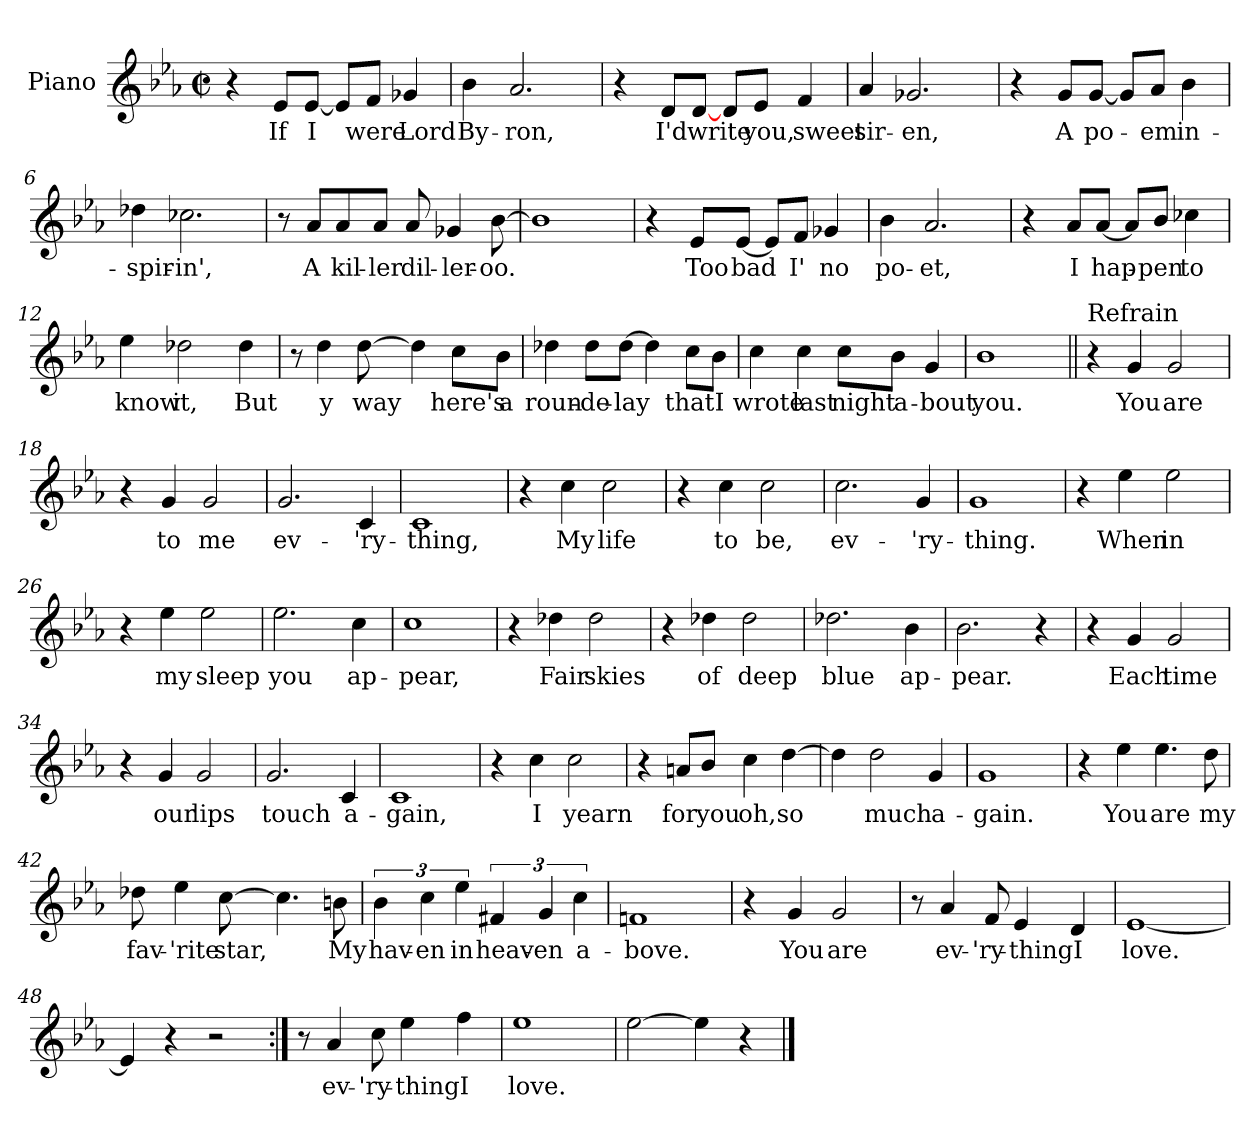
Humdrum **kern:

**kern	**text
*part1	*part1
*staff1	*staff1
*I"Piano	*
*I'Pno.	*
*clefG2	*
*k[b-e-a-]	*
*E-:	*
*M2/2	*
*met(c|)	*
=1	=1
4r	.
8e-/L	If
[8e-/J	I
8e-/L]	.
8f/J	were
4g-X/	Lord
=2	=2
4b-\	By-
2.a-/	-ron,
=3	=3
4r	.
8d/L	I'd
[8d/J	write
8d/L	.
8e-/J	you,
4f/	sweet
=4	=4
4a-/	sir-
2.g-X/	-en,
=5	=5
4r	.
8g/L	A
[8g/J	po-
8g/L]	.
8a-/J	-em
4b-\	in-
!!LO:LB:g=z
=6	=6
4dd-X\	-spir-
2.cc-X\	-in',
=7	=7
8r	.
8a-/L	A
8a-/	kil-
8a-/J	-ler
8a-/	dil-
4g-X/	-ler-
[8b-\	-oo.
=8	=8
1b-]	.
=9	=9
4r	.
8e-/L	Too
[8e-/J	bad
8e-/L]	.
8f/J	I'
4g-X/	no
=10	=10
4b-\	po-
2.a-/	-et,
!!LO:LB:g=z
=11	=11
4r	.
8a-/L	I
[8a-/J	hap-
8a-/L]	.
8b-/J	-pen
4cc-X\	to
=12	=12
4ee-\	know
2dd-X\	it,
4dd-\	But
=13	=13
8r	.
4dd\	-y
[8dd\	-way
4dd\]	.
8cc\L	here's
8b-\J	a
=14	=14
4dd-X\	roun-
8dd-\L	-de-
[8dd-\J	-lay
4dd-\]	.
8cc\L	that
8b-\J	I
!!LO:LB:g=z
=15	=15
4cc\	wrote
4cc\	last
8cc\L	night
8b-\J	a-
4g/	-bout
=16	=16
1b-	you.
=17||	=17||
!LO:TX:a:t=Refrain	!
4r	.
4g/	You
2g/	are
=18	=18
4r	.
4g/	to
2g/	me
=19	=19
2.g/	ev-
4c/	-'ry-
=20	=20
1c	-thing,
!!LO:LB:g=z
=21	=21
4r	.
4cc\	My
2cc\	life
=22	=22
4r	.
4cc\	to
2cc\	be,
=23	=23
2.cc\	ev-
4g/	-'ry-
=24	=24
1g	-thing.
=25	=25
4r	.
4ee-\	When
2ee-\	in
=26	=26
4r	.
4ee-\	my
2ee-\	sleep
=27	=27
2.ee-\	you
4cc\	ap-
!!LO:LB:g=z
=28	=28
1cc	-pear,
=29	=29
4r	.
4dd-X\	Fair
2dd-\	skies
=30	=30
4r	.
4dd-X\	of
2dd-\	deep
=31	=31
2.dd-X\	blue
4b-\	ap-
=32	=32
2.b-\	-pear.
4r	.
=33	=33
4r	.
4g/	Each
2g/	time
=34	=34
4r	.
4g/	our
2g/	lips
!!LO:LB:g=z
=35	=35
2.g/	touch
4c/	a-
=36	=36
1c	-gain,
=37	=37
4r	.
4cc\	I
2cc\	yearn
=38	=38
4r	.
8an/L	for
8b-/J	you
4cc\	oh,
[4dd\	so
=39	=39
4dd\]	.
2dd\	much
4g/	a-
=40	=40
1g	-gain.
=41	=41
4r	.
4ee-\	You
4.ee-\	are
8dd\	my
!!LO:LB:g=z
=42	=42
8dd-X\	fav-
4ee-\	-'rite
[8cc\	star,
4.cc\]	.
8bn\	My
=43	=43
6b-\	hav-
6cc\	-en
6ee-\	in
6f#X/	heav-
6g/	-en
6cc\	a-
=44	=44
1fn	-bove.
=45	=45
4r	.
4g/	You
2g/	are
!!LO:LB:g=z
=46	=46
8r	.
4a-/	ev-
8f/	-'ry-
4e-/	-thing
4d/	I
=47	=47
[1e-	love.
=48	=48
4e-/]	.
4r	.
2r	.
=49:|!	=49:|!
8r	.
4a-/	ev-
8cc\	-'ry-
4ee-\	-thing
4ff\	I
=50	=50
1ee-	love.
=51	=51
[2ee-\	.
4ee-\]	.
4r	.
==	==
*-	*-
